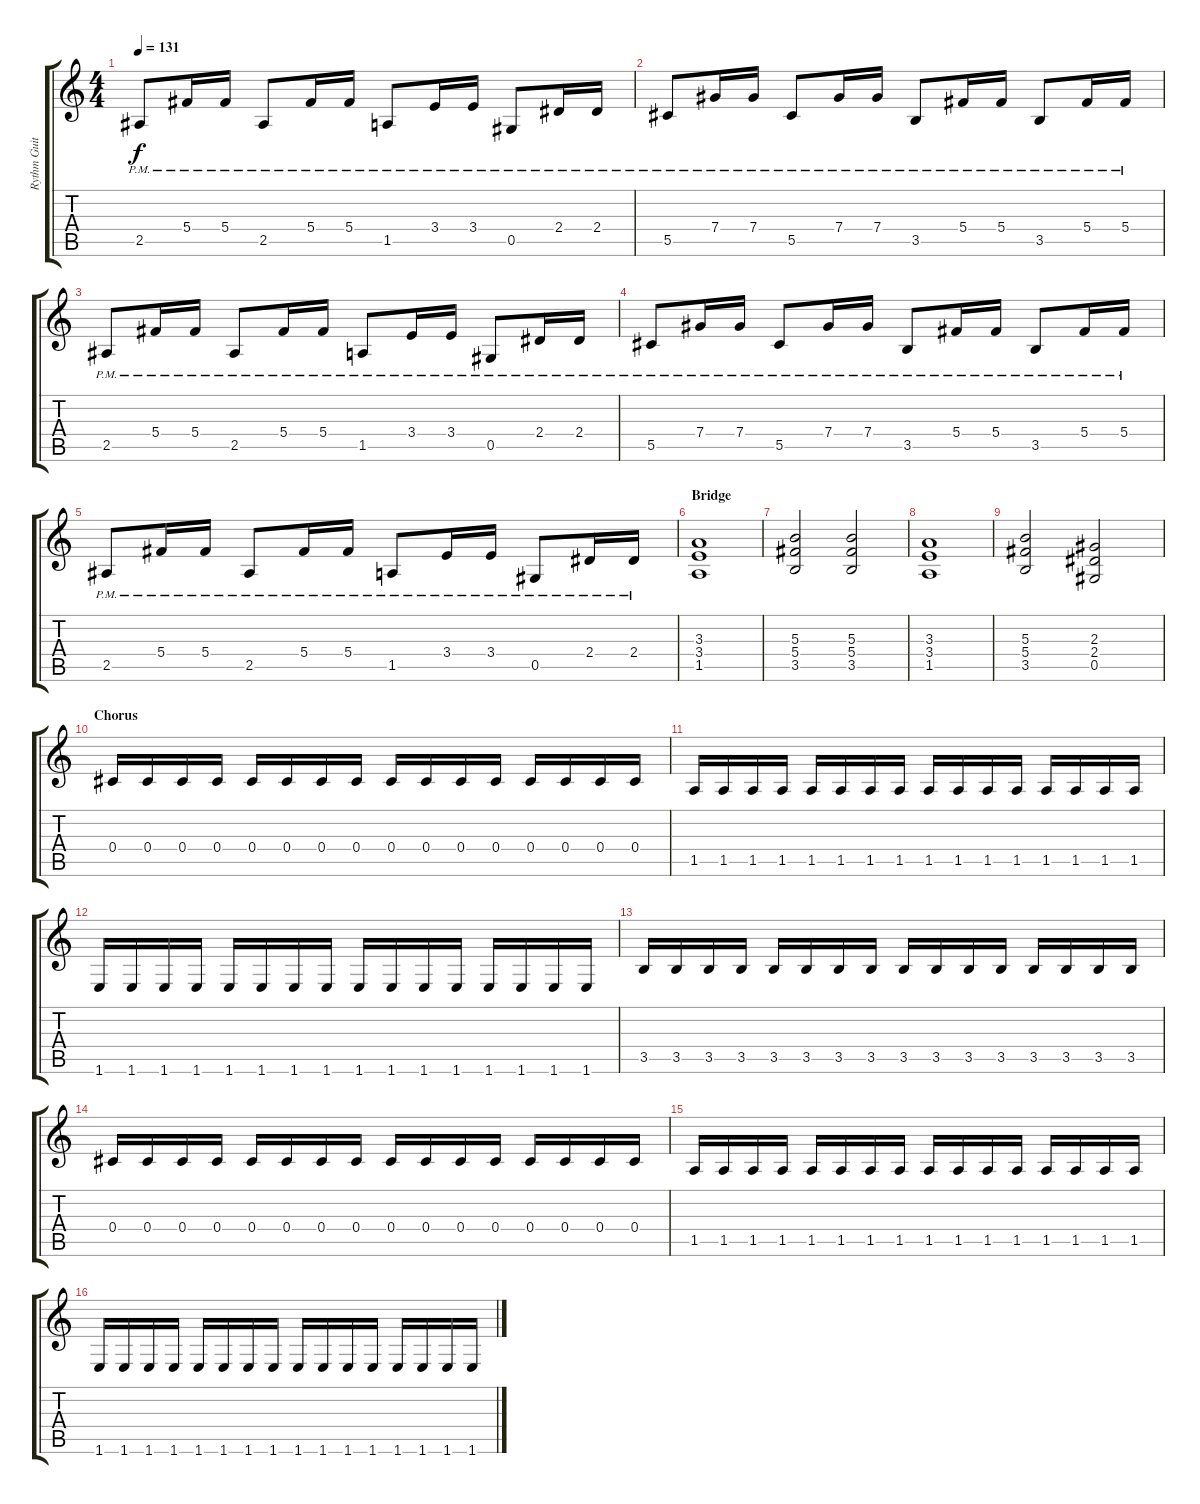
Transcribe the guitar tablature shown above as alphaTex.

\track ("Rythm Guitar" "Rythm Guit") {instrument distortionguitar}
\staff {score tabs}
\tuning (Eb4 Bb3 Gb3 Db3 Ab2 Eb2) {hide}
\ts (4 4)
\tempo 131
\clef g2
\ks c
2.5{pm}.8{dy f} 5.4{pm}.16 5.4{pm}.16 2.5{pm}.8 5.4{pm}.16 5.4{pm}.16 1.5{pm}.8 3.4{pm}.16 3.4{pm}.16 0.5{pm}.8 2.4{pm}.16 2.4{pm}.16 |
5.5{pm}.8 7.4{pm}.16 7.4{pm}.16 5.5{pm}.8 7.4{pm}.16 7.4{pm}.16 3.5{pm}.8 5.4{pm}.16 5.4{pm}.16 3.5{pm}.8 5.4{pm}.16 5.4{pm}.16 |
2.5{pm}.8 5.4{pm}.16 5.4{pm}.16 2.5{pm}.8 5.4{pm}.16 5.4{pm}.16 1.5{pm}.8 3.4{pm}.16 3.4{pm}.16 0.5{pm}.8 2.4{pm}.16 2.4{pm}.16 |
5.5{pm}.8 7.4{pm}.16 7.4{pm}.16 5.5{pm}.8 7.4{pm}.16 7.4{pm}.16 3.5{pm}.8 5.4{pm}.16 5.4{pm}.16 3.5{pm}.8 5.4{pm}.16 5.4{pm}.16 |
2.5{pm}.8 5.4{pm}.16 5.4{pm}.16 2.5{pm}.8 5.4{pm}.16 5.4{pm}.16 1.5{pm}.8 3.4{pm}.16 3.4{pm}.16 0.5{pm}.8 2.4{pm}.16 2.4{pm}.16 |
\section ("" "Bridge")
(3.3 3.4 1.5).1 |
(5.3 5.4 3.5).2 (5.3 5.4 3.5).2 |
(3.3 3.4 1.5).1 |
(5.3 5.4 3.5).2 (2.3 2.4 0.5).2 |
\section ("" "Chorus")
0.4.16 0.4.16 0.4.16 0.4.16 0.4.16 0.4.16 0.4.16 0.4.16 0.4.16 0.4.16 0.4.16 0.4.16 0.4.16 0.4.16 0.4.16 0.4.16 |
1.5.16 1.5.16 1.5.16 1.5.16 1.5.16 1.5.16 1.5.16 1.5.16 1.5.16 1.5.16 1.5.16 1.5.16 1.5.16 1.5.16 1.5.16 1.5.16 |
1.6.16 1.6.16 1.6.16 1.6.16 1.6.16 1.6.16 1.6.16 1.6.16 1.6.16 1.6.16 1.6.16 1.6.16 1.6.16 1.6.16 1.6.16 1.6.16 |
3.5.16 3.5.16 3.5.16 3.5.16 3.5.16 3.5.16 3.5.16 3.5.16 3.5.16 3.5.16 3.5.16 3.5.16 3.5.16 3.5.16 3.5.16 3.5.16 |
0.4.16 0.4.16 0.4.16 0.4.16 0.4.16 0.4.16 0.4.16 0.4.16 0.4.16 0.4.16 0.4.16 0.4.16 0.4.16 0.4.16 0.4.16 0.4.16 |
1.5.16 1.5.16 1.5.16 1.5.16 1.5.16 1.5.16 1.5.16 1.5.16 1.5.16 1.5.16 1.5.16 1.5.16 1.5.16 1.5.16 1.5.16 1.5.16 |
1.6.16 1.6.16 1.6.16 1.6.16 1.6.16 1.6.16 1.6.16 1.6.16 1.6.16 1.6.16 1.6.16 1.6.16 1.6.16 1.6.16 1.6.16 1.6.16
